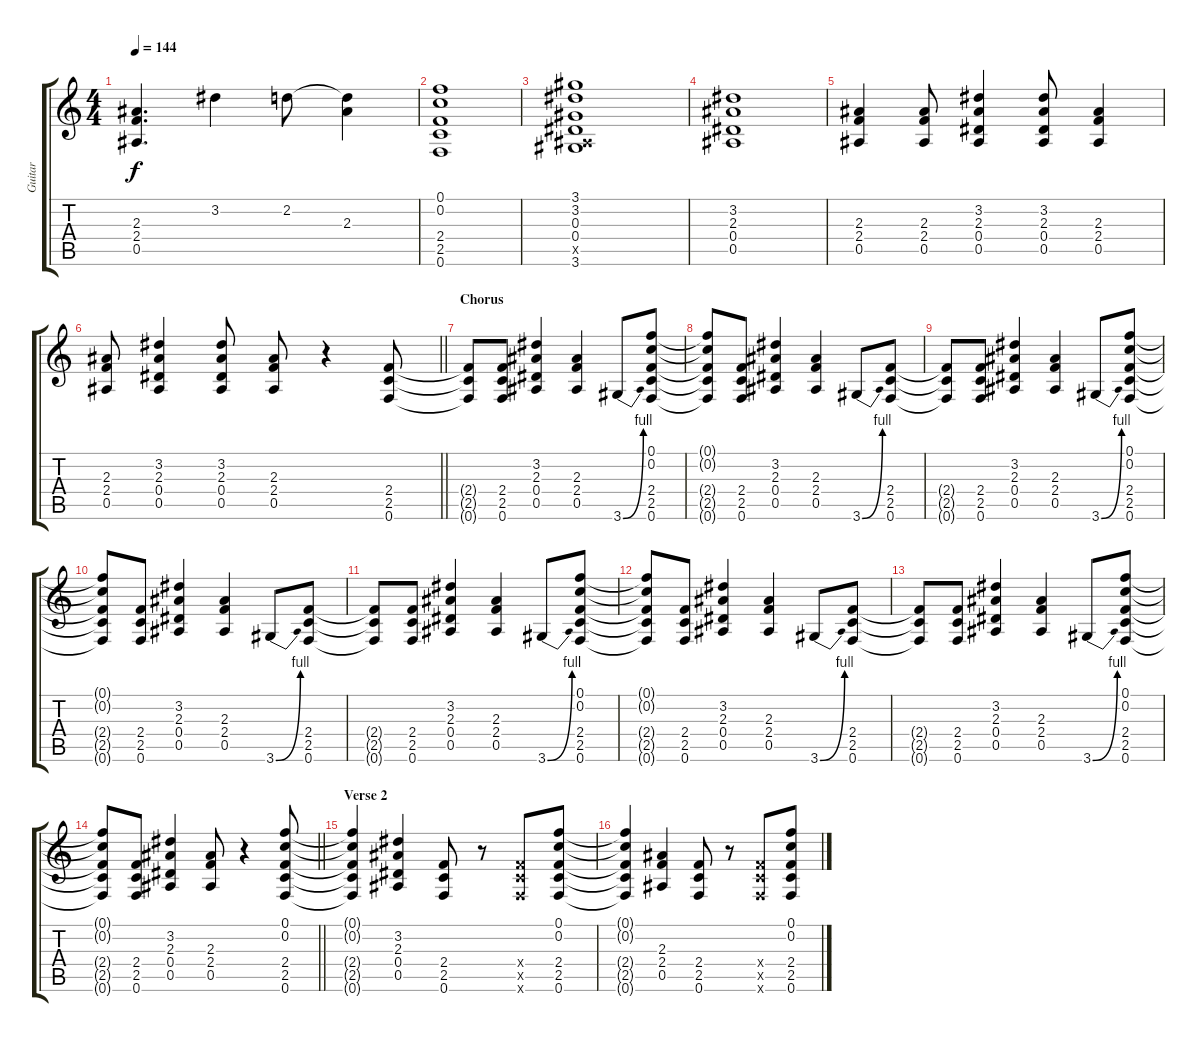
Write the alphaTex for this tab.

\track ("Guitar" "Guitar") {instrument distortionguitar}
\staff {score tabs}
\tuning (F4 C4 Ab3 Eb3 Bb2 F2) {hide}
\ts (4 4)
\tempo 144
\clef g2
\ks c
(2.3 2.4 0.5).4{d dy f} 3.2.4 2.2.8 (2.2{t} 2.3).4 |
(0.1 0.2 2.4 2.5 0.6).1 |
(3.1 3.2 0.3 0.4 0.5{x} 3.6).1 |
(3.2 2.3 0.4 0.5).1 |
(2.3 2.4 0.5).4 (2.3 2.4 0.5).8 (3.2 2.3 0.4 0.5).4 (3.2 2.3 0.4 0.5).8 (2.3 2.4 0.5).4 |
\barLineRight lightlight
(2.3 2.4 0.5).8 (3.2 2.3 0.4 0.5).4 (3.2 2.3 0.4 0.5).8 (2.3 2.4 0.5).8 r.4 (2.4 2.5 0.6).8 |
\section ("" "Chorus")
(2.4{t} 2.5{t} 0.6{t}).8 (2.4 2.5 0.6).8 (3.2 2.3 0.4 0.5).4 (2.3 2.4 0.5).4 3.6{be (bend 0 0 60 4)}.8 (0.1 0.2 2.4 2.5 0.6).8 |
(0.1{t} 0.2{t} 2.4{t} 2.5{t} 0.6{t}).8 (2.4 2.5 0.6).8 (3.2 2.3 0.4 0.5).4 (2.3 2.4 0.5).4 3.6{be (bend 0 0 60 4)}.8 (2.4 2.5 0.6).8 |
(2.4{t} 2.5{t} 0.6{t}).8 (2.4 2.5 0.6).8 (3.2 2.3 0.4 0.5).4 (2.3 2.4 0.5).4 3.6{be (bend 0 0 60 4)}.8 (0.1 0.2 2.4 2.5 0.6).8 |
(0.1{t} 0.2{t} 2.4{t} 2.5{t} 0.6{t}).8 (2.4 2.5 0.6).8 (3.2 2.3 0.4 0.5).4 (2.3 2.4 0.5).4 3.6{be (bend 0 0 60 4)}.8 (2.4 2.5 0.6).8 |
(2.4{t} 2.5{t} 0.6{t}).8 (2.4 2.5 0.6).8 (3.2 2.3 0.4 0.5).4 (2.3 2.4 0.5).4 3.6{be (bend 0 0 60 4)}.8 (0.1 0.2 2.4 2.5 0.6).8 |
(0.1{t} 0.2{t} 2.4{t} 2.5{t} 0.6{t}).8 (2.4 2.5 0.6).8 (3.2 2.3 0.4 0.5).4 (2.3 2.4 0.5).4 3.6{be (bend 0 0 60 4)}.8 (2.4 2.5 0.6).8 |
(2.4{t} 2.5{t} 0.6{t}).8 (2.4 2.5 0.6).8 (3.2 2.3 0.4 0.5).4 (2.3 2.4 0.5).4 3.6{be (bend 0 0 60 4)}.8 (0.1 0.2 2.4 2.5 0.6).8 |
\barLineRight lightlight
(0.1{t} 0.2{t} 2.4{t} 2.5{t} 0.6{t}).8 (2.4 2.5 0.6).8 (3.2 2.3 0.4 0.5).4 (2.3 2.4 0.5).8 r.4 (0.1 0.2 2.4 2.5 0.6).8 |
\section ("" "Verse 2")
(0.1{t} 0.2{t} 2.4{t} 2.5{t} 0.6{t}).4 (3.2 2.3 0.4 0.5).4 (2.4 2.5 0.6).8 r.8 (2.4{x} 2.5{x} 0.6{x}).8 (0.1 0.2 2.4 2.5 0.6).8 |
(0.1{t} 0.2{t} 2.4{t} 2.5{t} 0.6{t}).4 (2.3 2.4 0.5).4 (2.4 2.5 0.6).8 r.8 (2.4{x} 2.5{x} 0.6{x}).8 (0.1 0.2 2.4 2.5 0.6).8
